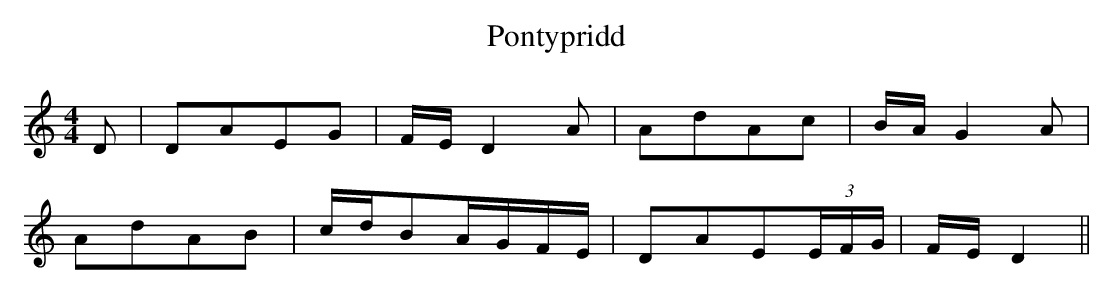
X:1
T: Pontypridd
M: 4/4
L: 1/8
K: Ddor
D|DAEG|F/E/D2A|AdAc|B/A/G2A|
AdAB|c/d/BA/G/F/E/|DAE(3E/F/G/|F/E/D2||
